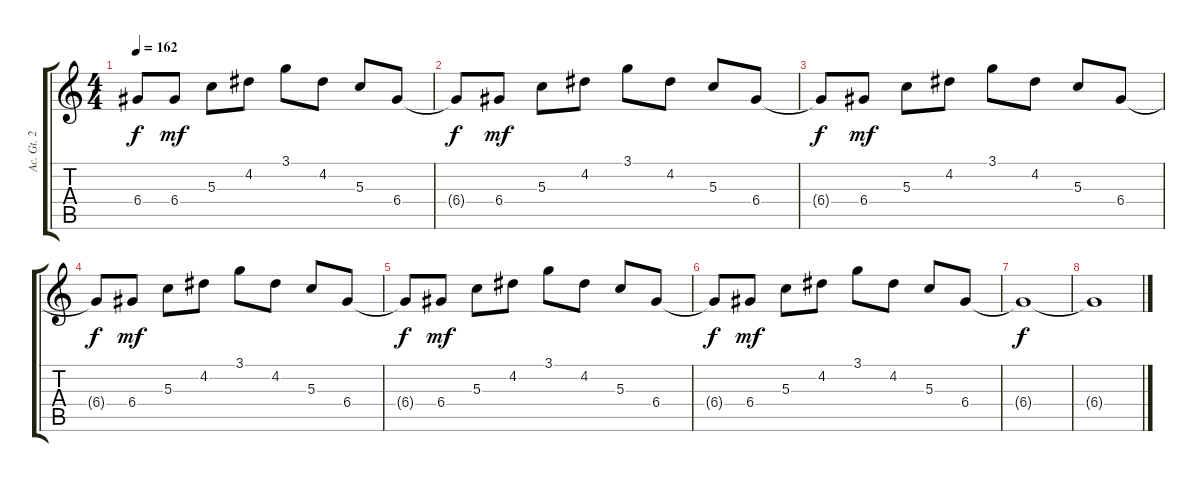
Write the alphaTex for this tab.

\track ("Ac. Gt. 2" "Ac. Gt. 2") {instrument acousticguitarsteel}
\staff {score tabs}
\tuning (E4 B3 G3 D3 A2 E2) {hide}
\ts (4 4)
\tempo 162
\clef g2
\ks c
6.4{t}.8{dy f} 6.4.8{dy mf} 5.3.8 4.2.8 3.1.8 4.2.8 5.3.8 6.4.8 |
6.4{t}.8{dy f} 6.4.8{dy mf} 5.3.8 4.2.8 3.1.8 4.2.8 5.3.8 6.4.8 |
6.4{t}.8{dy f} 6.4.8{dy mf volume 10} 5.3.8{volume 10} 4.2.8{volume 10} 3.1.8{volume 10} 4.2.8{volume 10} 5.3.8{volume 9} 6.4.8{volume 9} |
6.4{t}.8{dy f} 6.4.8{dy mf volume 9} 5.3.8{volume 8} 4.2.8{volume 8} 3.1.8{volume 8} 4.2.8{volume 8} 5.3.8{volume 8} 6.4.8{volume 7} |
6.4{t}.8{dy f} 6.4.8{dy mf volume 7} 5.3.8{volume 7} 4.2.8{volume 6} 3.1.8{volume 6} 4.2.8{volume 6} 5.3.8{volume 6} 6.4.8{volume 6} |
6.4{t}.8{dy f} 6.4.8{dy mf volume 5} 5.3.8{volume 5} 4.2.8{volume 5} 3.1.8{volume 4} 4.2.8{volume 4} 5.3.8{volume 4} 6.4.8{volume 4} |
6.4{t}.1{dy f} |
6.4{t}.1
